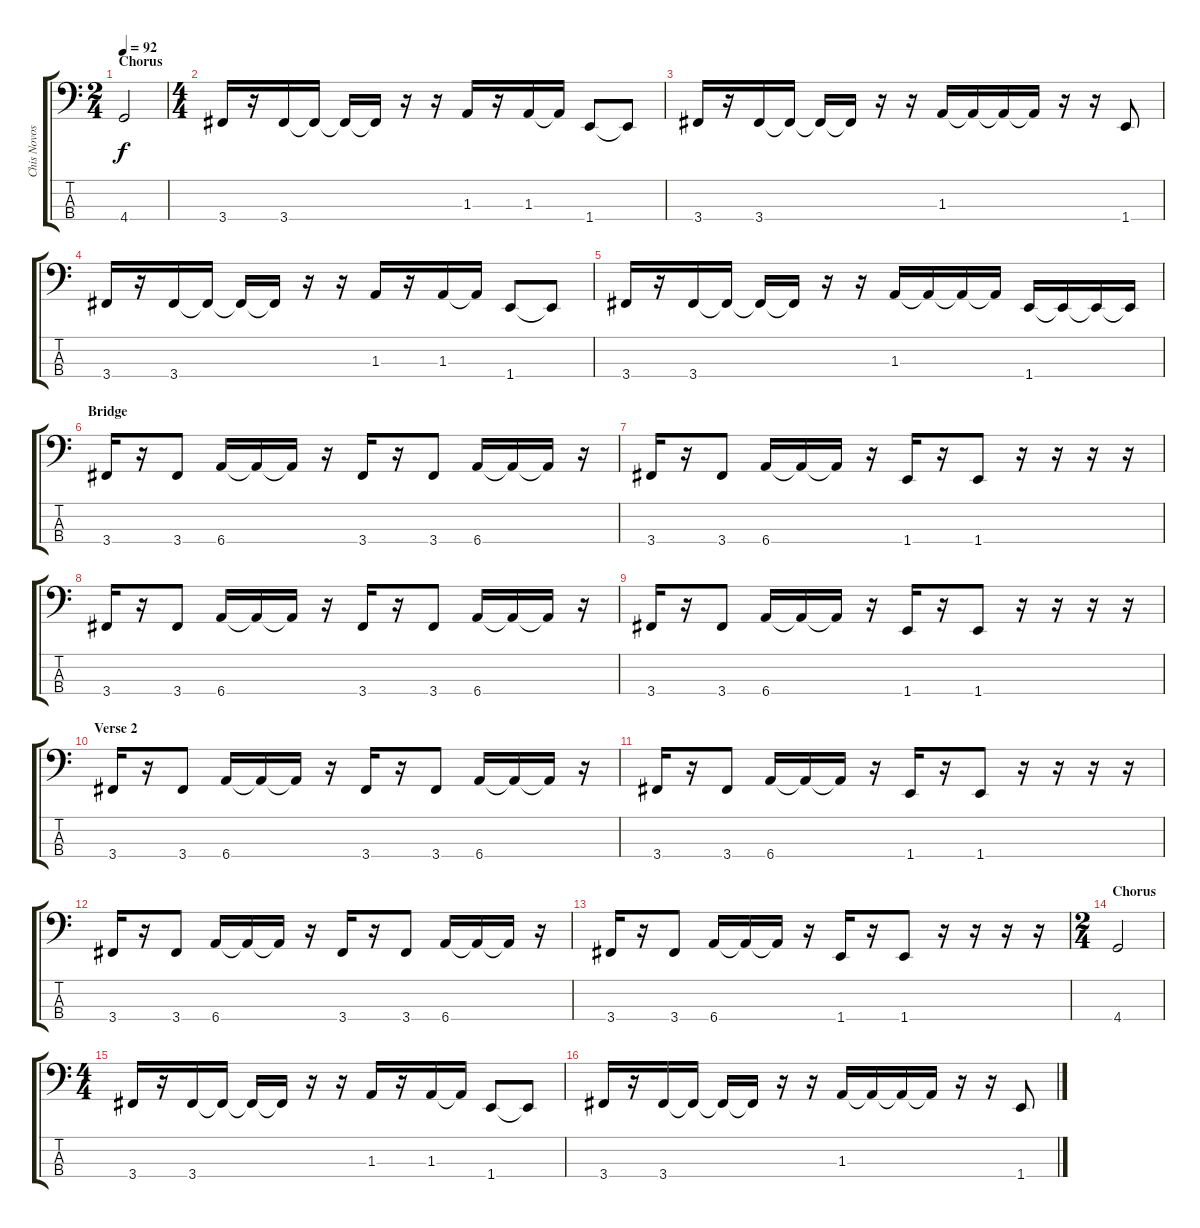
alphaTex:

\track ("Chis Novoselic - Bass" "Chis Novos") {instrument electricbassfinger}
\staff {score tabs}
\tuning (Gb2 Db2 Ab1 Eb1) {hide}
\ts (2 4)
\section ("" "Chorus")
\tempo 92
\clef f4
\ks c
4.4.2{dy f} |
\ts (4 4)
3.4.16 r.16 3.4.16 3.4{t}.16 3.4{t}.16 3.4{t}.16 r.16 r.16 1.3.16 r.16 1.3.16 1.3{t}.16 1.4.8 1.4{t}.8 |
3.4.16 r.16 3.4.16 3.4{t}.16 3.4{t}.16 3.4{t}.16 r.16 r.16 1.3.16 1.3{t}.16 1.3{t}.16 1.3{t}.16 r.16 r.16 1.4.8 |
3.4.16 r.16 3.4.16 3.4{t}.16 3.4{t}.16 3.4{t}.16 r.16 r.16 1.3.16 r.16 1.3.16 1.3{t}.16 1.4.8 1.4{t}.8 |
3.4.16 r.16 3.4.16 3.4{t}.16 3.4{t}.16 3.4{t}.16 r.16 r.16 1.3.16 1.3{t}.16 1.3{t}.16 1.3{t}.16 1.4.16 1.4{t}.16 1.4{t}.16 1.4{t}.16 |
\section ("" "Bridge")
3.4.16 r.16 3.4.8 6.4.16 6.4{t}.16 6.4{t}.16 r.16 3.4.16 r.16 3.4.8 6.4.16 6.4{t}.16 6.4{t}.16 r.16 |
3.4.16 r.16 3.4.8 6.4.16 6.4{t}.16 6.4{t}.16 r.16 1.4.16 r.16 1.4.8 r.16 r.16 r.16 r.16 |
3.4.16 r.16 3.4.8 6.4.16 6.4{t}.16 6.4{t}.16 r.16 3.4.16 r.16 3.4.8 6.4.16 6.4{t}.16 6.4{t}.16 r.16 |
3.4.16 r.16 3.4.8 6.4.16 6.4{t}.16 6.4{t}.16 r.16 1.4.16 r.16 1.4.8 r.16 r.16 r.16 r.16 |
\section ("" "Verse 2")
3.4.16 r.16 3.4.8 6.4.16 6.4{t}.16 6.4{t}.16 r.16 3.4.16 r.16 3.4.8 6.4.16 6.4{t}.16 6.4{t}.16 r.16 |
3.4.16 r.16 3.4.8 6.4.16 6.4{t}.16 6.4{t}.16 r.16 1.4.16 r.16 1.4.8 r.16 r.16 r.16 r.16 |
3.4.16 r.16 3.4.8 6.4.16 6.4{t}.16 6.4{t}.16 r.16 3.4.16 r.16 3.4.8 6.4.16 6.4{t}.16 6.4{t}.16 r.16 |
3.4.16 r.16 3.4.8 6.4.16 6.4{t}.16 6.4{t}.16 r.16 1.4.16 r.16 1.4.8 r.16 r.16 r.16 r.16 |
\ts (2 4)
\section ("" "Chorus")
4.4.2 |
\ts (4 4)
3.4.16 r.16 3.4.16 3.4{t}.16 3.4{t}.16 3.4{t}.16 r.16 r.16 1.3.16 r.16 1.3.16 1.3{t}.16 1.4.8 1.4{t}.8 |
3.4.16 r.16 3.4.16 3.4{t}.16 3.4{t}.16 3.4{t}.16 r.16 r.16 1.3.16 1.3{t}.16 1.3{t}.16 1.3{t}.16 r.16 r.16 1.4.8
